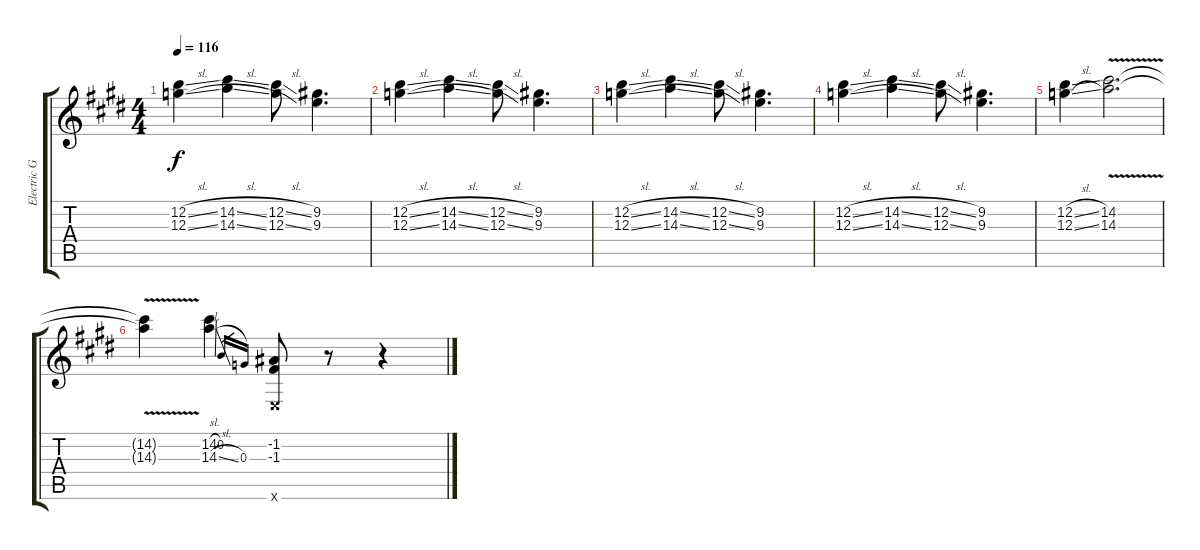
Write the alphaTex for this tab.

\track ("Electric Guitar 4" "Electric G") {instrument overdrivenguitar}
\staff {score tabs}
\tuning (E4 B3 G3 D3 A2 E2) {hide}
\ts (4 4)
\tempo 116
\clef g2
\ks e
(12.2{sl} 12.3{sl}).4{dy f} (14.2{sl} 14.3{sl}).4 (12.2{sl} 12.3{sl}).8 (9.2 9.3).4{d} |
\ks c#minor
(12.2{sl} 12.3{sl}).4 (14.2{sl} 14.3{sl}).4 (12.2{sl} 12.3{sl}).8 (9.2 9.3).4{d} |
(12.2{sl} 12.3{sl}).4 (14.2{sl} 14.3{sl}).4 (12.2{sl} 12.3{sl}).8 (9.2 9.3).4{d} |
\ks e
(12.2{sl} 12.3{sl}).4 (14.2{sl} 14.3{sl}).4 (12.2{sl} 12.3{sl}).8 (9.2 9.3).4{d} |
\ks c#minor
(12.2{sl} 12.3{sl}).4 (14.2{v} 14.3{v}).2{d} |
(14.2{t} 14.3{t}).4 (14.2{sl} 14.3{sl}).4 0.2.16{gr} 0.3.16{gr} (-1.2 -1.3 0.6{x}).8 r.8 r.4
